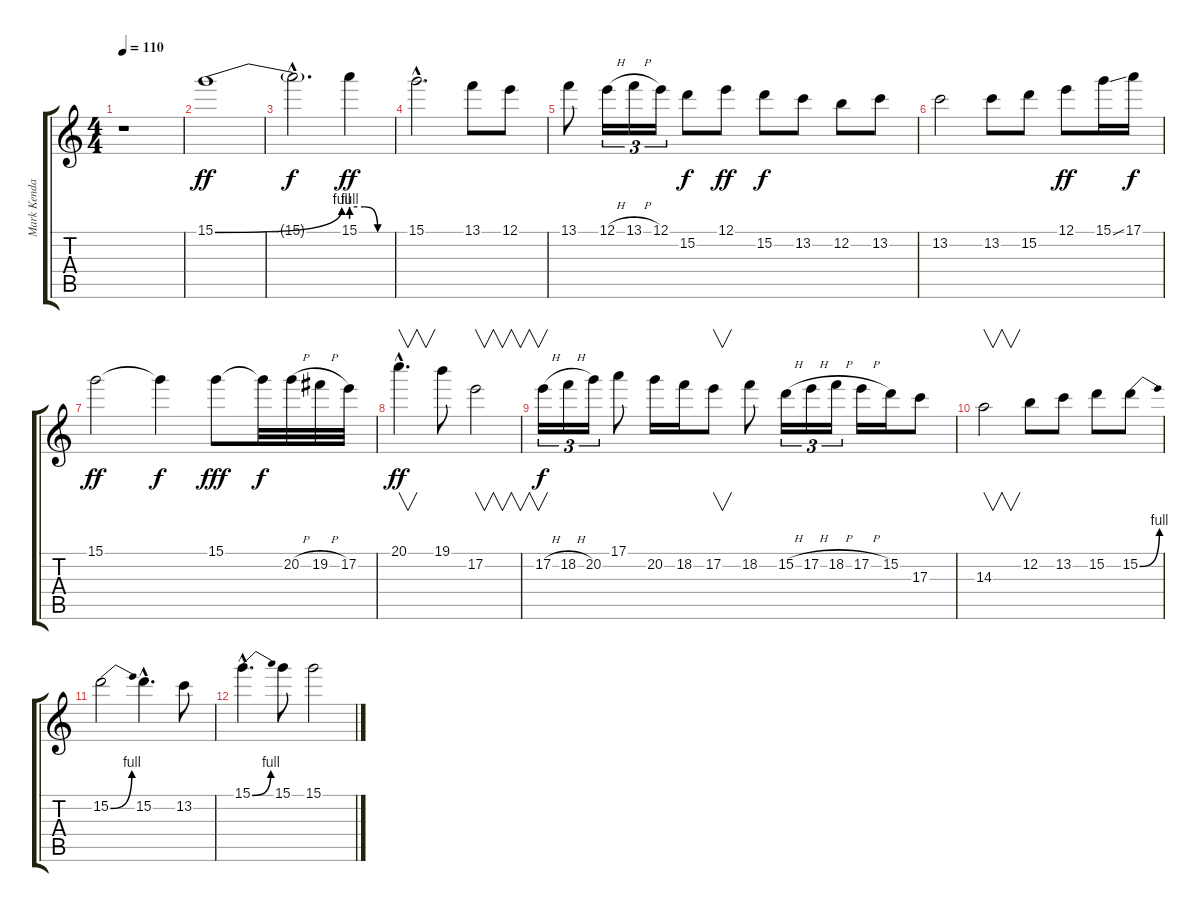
\track ("Mark Kendall solo" "Mark Kenda") {instrument distortionguitar}
\staff {score tabs}
\tuning (E4 B3 G3 D3 A2 E2) {hide}
\ts (4 4)
\tempo 110
\clef g2
\ks c
r.1{dy p} |
15.1{be (bend 0 0 60 4)}.1{dy ff} |
15.1{hac t}.2{d dy f volume 15} 15.1{be (custom 0 4 20 4 40 0 60 0)}.4{dy ff} |
15.1{hac}.2{d volume 14} 13.1.8 12.1.8 |
13.1.8{volume 13} 12.1{h}.16{tu (3 2)} 13.1{h}.16{tu (3 2)} 12.1.16{tu (3 2)} 15.2.8{dy f} 12.1.8{dy ff} 15.2.8{dy f} 13.2.8 12.2.8 13.2.8 |
13.2.2{volume 12} 13.2.8 15.2.8 12.1.8{dy ff} 15.1{ss}.16 17.1.16{dy f} |
15.1.2{dy ff volume 11} 15.1{t}.4{dy f} 15.1.8{dy fff} 15.1{t}.32{dy f} 20.2{h}.32 19.2{h}.32 17.2.32 |
20.1{hac}.4{v d dy ff volume 10} 19.1.8 17.2.2{v} |
17.2{h}.16{v tu (3 2) dy f volume 9} 18.2{h}.16{tu (3 2)} 20.2.16{tu (3 2)} 17.1.8 20.2.16 18.2.16 17.2.8{v} 18.2.8 15.2{h}.16{tu (3 2)} 17.2{h}.16{tu (3 2)} 18.2{h}.16{tu (3 2)} 17.2{h}.16 15.2.16 17.3.8 |
14.3.2{v volume 8} 12.2.8 13.2.8 15.2.8 15.2{be (bend 0 0 60 4)}.8 |
15.2{be (bend 0 0 60 4)}.2{volume 5} 15.2{hac}.4{d} 13.2.8 |
15.1{be (bend 0 0 60 4) hac}.4{d volume 3} 15.1.8 15.1.2
